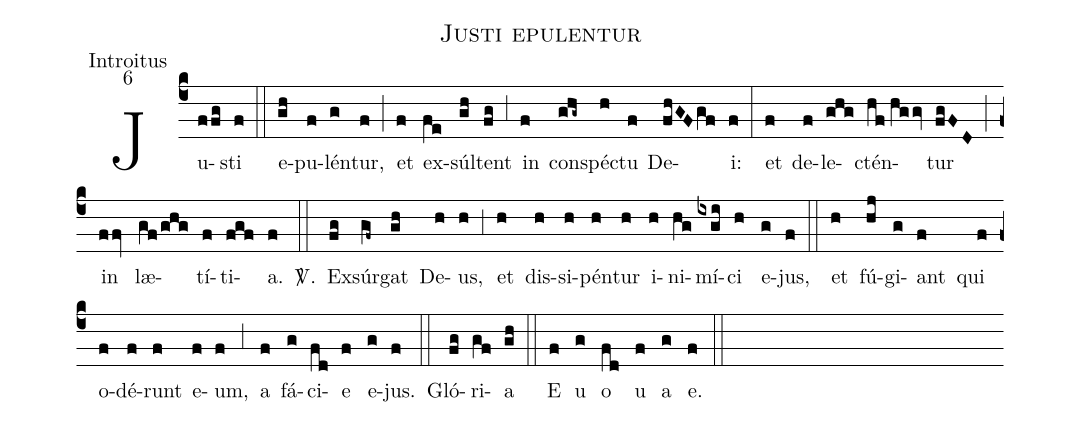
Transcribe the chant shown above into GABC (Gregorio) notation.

name:Justi epulentur;
office-part:Introitus;
mode:6;
%%
(c4) Ju(ffg)sti(f) (::) e(gh)pu(f)lén(g)tur,(f) (;) et(f) ex(fe)súl(gh)tent(fg) (;3) in(f) con(ghg~)spé(h)ctu(f) De(fhGF/gf)i:(f) (:) et(f) de(f)le(ghg)ctén(hf//hggv)tur(fgFD) (;) in(ffv) læ(gf/ghg)tí(f)ti(fgf)a.(f) <sp>V/</sp>.(::) Ex(fg)súr(gf~)gat(gh) De(h)us,(h) (;3) et(h) dis(h)si(h)pén(h)tur(h) i(h)ni(hg)mí(ixgi)ci(h) e(g)jus,(f) (::) et(h) fú(hj)gi(g)ant(f) qui(f) o(f)dé(f)runt(f) e(f)um,(f) (;3) a(f) fá(g)ci(fd)e(f) e(g)jus.(f) (::) Gló(fg)ri(gf)a(gh) (::) E(f) u(g) o(fd) u(f) a(g) e.(f) (::)
